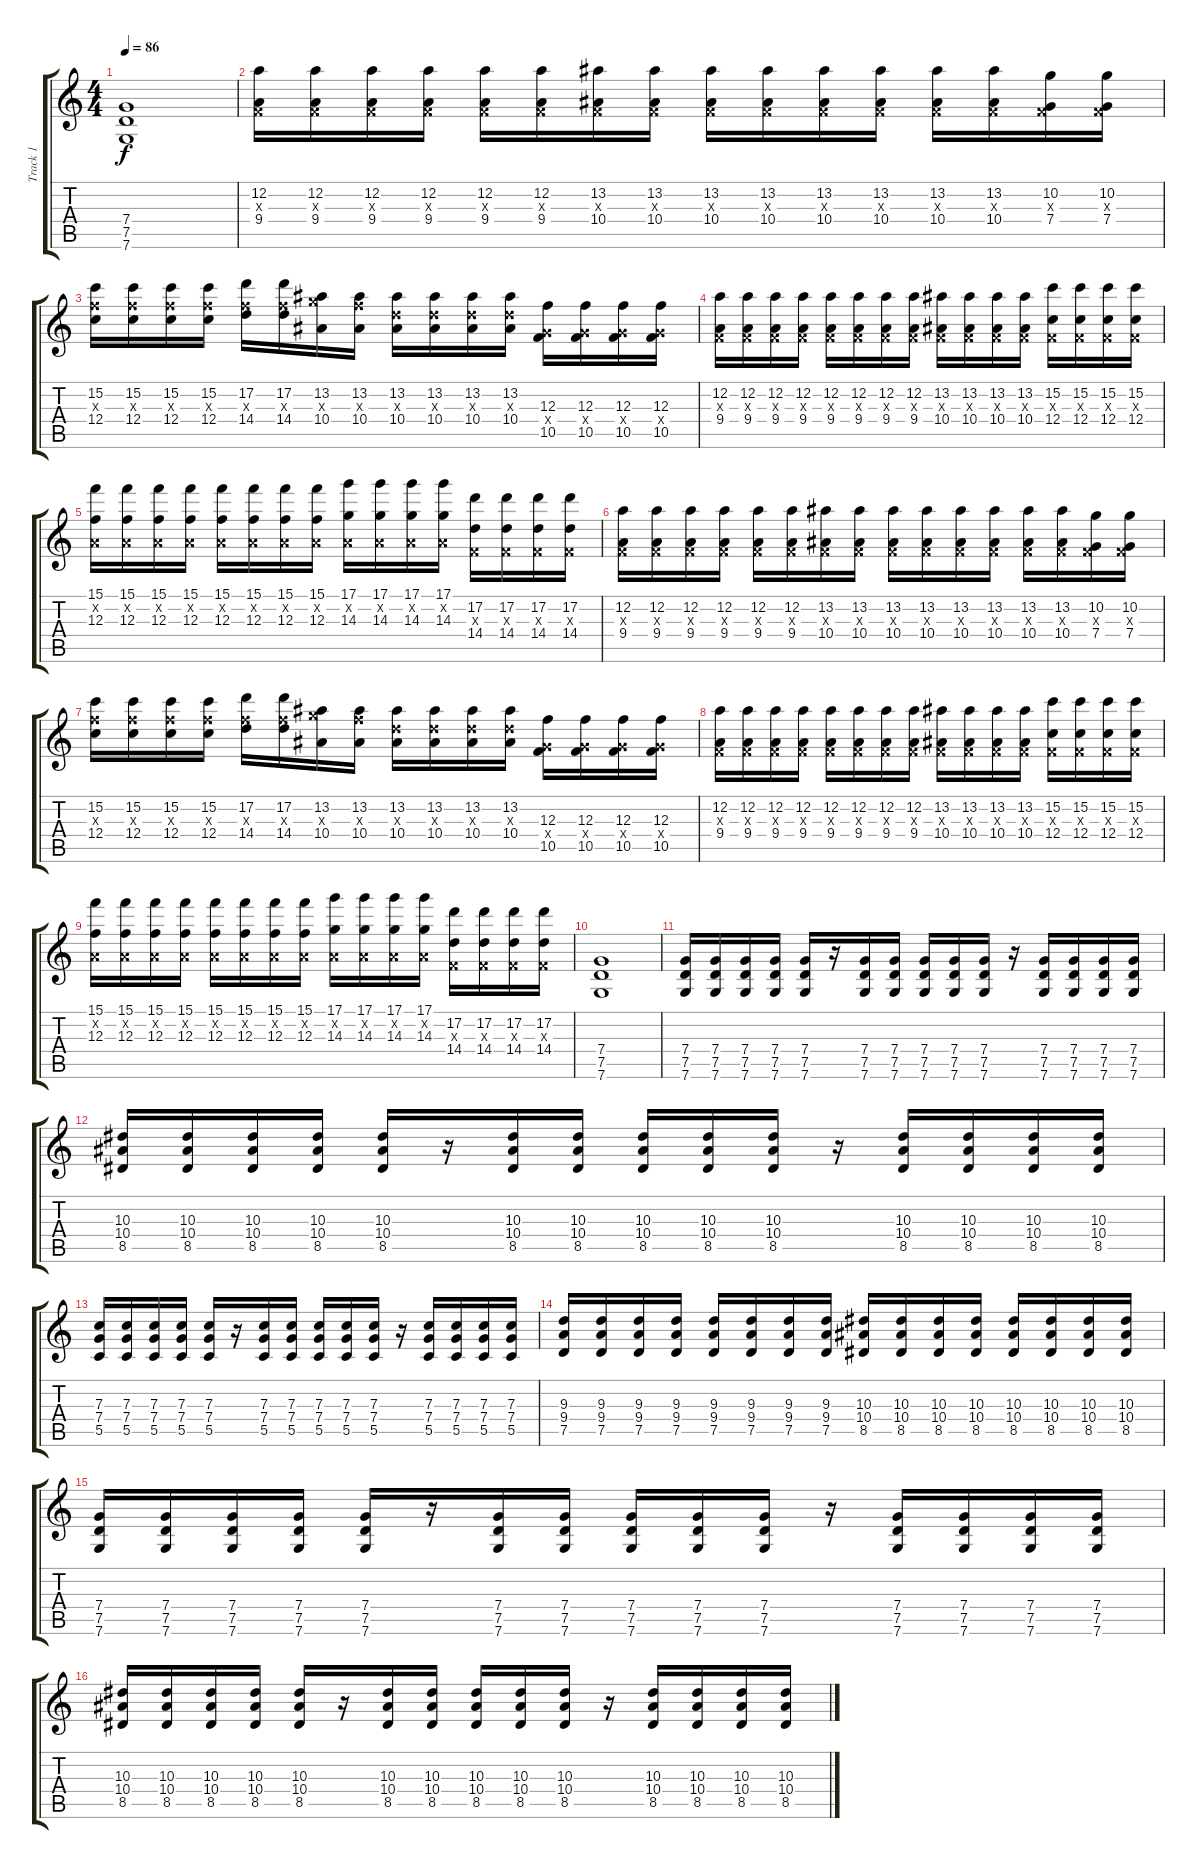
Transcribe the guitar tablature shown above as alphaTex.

\track ("Track 1" "Track 1") {instrument overdrivenguitar}
\staff {score tabs}
\tuning (D4 A3 F3 C3 G2 C2) {hide}
\ts (4 4)
\tempo 86
\clef g2
\ks c
(7.4 7.5 7.6).1{dy f} |
(12.2 0.3{x} 9.4).16 (12.2 0.3{x} 9.4).16 (12.2 0.3{x} 9.4).16 (12.2 0.3{x} 9.4).16 (12.2 0.3{x} 9.4).16 (12.2 0.3{x} 9.4).16 (13.2 0.3{x} 10.4).16 (13.2 0.3{x} 10.4).16 (13.2 0.3{x} 10.4).16 (13.2 0.3{x} 10.4).16 (13.2 0.3{x} 10.4).16 (13.2 0.3{x} 10.4).16 (13.2 0.3{x} 10.4).16 (13.2 0.3{x} 10.4).16 (10.2 0.3{x} 7.4).16 (10.2 0.3{x} 7.4).16 |
(15.2 12.3{x} 12.4).16 (15.2 12.3{x} 12.4).16 (15.2 12.3{x} 12.4).16 (15.2 12.3{x} 12.4).16 (17.2 12.3{x} 14.4).16 (17.2 12.3{x} 14.4).16 (13.2 14.3{x} 10.4).16 (13.2 12.3{x} 10.4).16 (13.2 9.3{x} 10.4).16 (13.2 9.3{x} 10.4).16 (13.2 9.3{x} 10.4).16 (13.2 9.3{x} 10.4).16 (12.3 7.4{x} 10.5).16 (12.3 7.4{x} 10.5).16 (12.3 7.4{x} 10.5).16 (12.3 7.4{x} 10.5).16 |
(12.2 0.3{x} 9.4).16 (12.2 0.3{x} 9.4).16 (12.2 0.3{x} 9.4).16 (12.2 0.3{x} 9.4).16 (12.2 0.3{x} 9.4).16 (12.2 0.3{x} 9.4).16 (12.2 0.3{x} 9.4).16 (12.2 0.3{x} 9.4).16 (13.2 0.3{x} 10.4).16 (13.2 0.3{x} 10.4).16 (13.2 0.3{x} 10.4).16 (13.2 0.3{x} 10.4).16 (15.2 0.3{x} 12.4).16 (15.2 0.3{x} 12.4).16 (15.2 0.3{x} 12.4).16 (15.2 0.3{x} 12.4).16 |
(15.1 0.2{x} 12.3).16 (15.1 0.2{x} 12.3).16 (15.1 0.2{x} 12.3).16 (15.1 0.2{x} 12.3).16 (15.1 0.2{x} 12.3).16 (15.1 0.2{x} 12.3).16 (15.1 0.2{x} 12.3).16 (15.1 0.2{x} 12.3).16 (17.1 0.2{x} 14.3).16 (17.1 0.2{x} 14.3).16 (17.1 0.2{x} 14.3).16 (17.1 0.2{x} 14.3).16 (17.2 0.3{x} 14.4).16 (17.2 0.3{x} 14.4).16 (17.2 0.3{x} 14.4).16 (17.2 0.3{x} 14.4).16 |
(12.2 0.3{x} 9.4).16 (12.2 0.3{x} 9.4).16 (12.2 0.3{x} 9.4).16 (12.2 0.3{x} 9.4).16 (12.2 0.3{x} 9.4).16 (12.2 0.3{x} 9.4).16 (13.2 0.3{x} 10.4).16 (13.2 0.3{x} 10.4).16 (13.2 0.3{x} 10.4).16 (13.2 0.3{x} 10.4).16 (13.2 0.3{x} 10.4).16 (13.2 0.3{x} 10.4).16 (13.2 0.3{x} 10.4).16 (13.2 0.3{x} 10.4).16 (10.2 0.3{x} 7.4).16 (10.2 0.3{x} 7.4).16 |
(15.2 12.3{x} 12.4).16 (15.2 12.3{x} 12.4).16 (15.2 12.3{x} 12.4).16 (15.2 12.3{x} 12.4).16 (17.2 12.3{x} 14.4).16 (17.2 12.3{x} 14.4).16 (13.2 14.3{x} 10.4).16 (13.2 12.3{x} 10.4).16 (13.2 9.3{x} 10.4).16 (13.2 9.3{x} 10.4).16 (13.2 9.3{x} 10.4).16 (13.2 9.3{x} 10.4).16 (12.3 7.4{x} 10.5).16 (12.3 7.4{x} 10.5).16 (12.3 7.4{x} 10.5).16 (12.3 7.4{x} 10.5).16 |
(12.2 0.3{x} 9.4).16 (12.2 0.3{x} 9.4).16 (12.2 0.3{x} 9.4).16 (12.2 0.3{x} 9.4).16 (12.2 0.3{x} 9.4).16 (12.2 0.3{x} 9.4).16 (12.2 0.3{x} 9.4).16 (12.2 0.3{x} 9.4).16 (13.2 0.3{x} 10.4).16 (13.2 0.3{x} 10.4).16 (13.2 0.3{x} 10.4).16 (13.2 0.3{x} 10.4).16 (15.2 0.3{x} 12.4).16 (15.2 0.3{x} 12.4).16 (15.2 0.3{x} 12.4).16 (15.2 0.3{x} 12.4).16 |
(15.1 0.2{x} 12.3).16 (15.1 0.2{x} 12.3).16 (15.1 0.2{x} 12.3).16 (15.1 0.2{x} 12.3).16 (15.1 0.2{x} 12.3).16 (15.1 0.2{x} 12.3).16 (15.1 0.2{x} 12.3).16 (15.1 0.2{x} 12.3).16 (17.1 0.2{x} 14.3).16 (17.1 0.2{x} 14.3).16 (17.1 0.2{x} 14.3).16 (17.1 0.2{x} 14.3).16 (17.2 0.3{x} 14.4).16 (17.2 0.3{x} 14.4).16 (17.2 0.3{x} 14.4).16 (17.2 0.3{x} 14.4).16 |
(7.4 7.5 7.6).1 |
(7.4 7.5 7.6).16{volume 5} (7.4 7.5 7.6).16 (7.4 7.5 7.6).16 (7.4 7.5 7.6).16 (7.4 7.5 7.6).16 r.16 (7.4 7.5 7.6).16 (7.4 7.5 7.6).16 (7.4 7.5 7.6).16 (7.4 7.5 7.6).16 (7.4 7.5 7.6).16 r.16 (7.4 7.5 7.6).16 (7.4 7.5 7.6).16 (7.4 7.5 7.6).16 (7.4 7.5 7.6).16 |
(10.3 10.4 8.5).16 (10.3 10.4 8.5).16 (10.3 10.4 8.5).16 (10.3 10.4 8.5).16 (10.3 10.4 8.5).16 r.16 (10.3 10.4 8.5).16 (10.3 10.4 8.5).16 (10.3 10.4 8.5).16 (10.3 10.4 8.5).16 (10.3 10.4 8.5).16 r.16 (10.3 10.4 8.5).16 (10.3 10.4 8.5).16 (10.3 10.4 8.5).16 (10.3 10.4 8.5).16 |
(7.3 7.4 5.5).16 (7.3 7.4 5.5).16 (7.3 7.4 5.5).16 (7.3 7.4 5.5).16 (7.3 7.4 5.5).16 r.16 (7.3 7.4 5.5).16 (7.3 7.4 5.5).16 (7.3 7.4 5.5).16 (7.3 7.4 5.5).16 (7.3 7.4 5.5).16 r.16 (7.3 7.4 5.5).16 (7.3 7.4 5.5).16 (7.3 7.4 5.5).16 (7.3 7.4 5.5).16 |
(9.3 9.4 7.5).16 (9.3 9.4 7.5).16 (9.3 9.4 7.5).16 (9.3 9.4 7.5).16 (9.3 9.4 7.5).16 (9.3 9.4 7.5).16 (9.3 9.4 7.5).16 (9.3 9.4 7.5).16 (10.3 10.4 8.5).16 (10.3 10.4 8.5).16 (10.3 10.4 8.5).16 (10.3 10.4 8.5).16 (10.3 10.4 8.5).16 (10.3 10.4 8.5).16 (10.3 10.4 8.5).16 (10.3 10.4 8.5).16 |
(7.4 7.5 7.6).16{volume 10} (7.4 7.5 7.6).16 (7.4 7.5 7.6).16 (7.4 7.5 7.6).16 (7.4 7.5 7.6).16 r.16 (7.4 7.5 7.6).16 (7.4 7.5 7.6).16 (7.4 7.5 7.6).16 (7.4 7.5 7.6).16 (7.4 7.5 7.6).16 r.16 (7.4 7.5 7.6).16 (7.4 7.5 7.6).16 (7.4 7.5 7.6).16 (7.4 7.5 7.6).16 |
(10.3 10.4 8.5).16 (10.3 10.4 8.5).16 (10.3 10.4 8.5).16 (10.3 10.4 8.5).16 (10.3 10.4 8.5).16 r.16 (10.3 10.4 8.5).16 (10.3 10.4 8.5).16 (10.3 10.4 8.5).16 (10.3 10.4 8.5).16 (10.3 10.4 8.5).16 r.16 (10.3 10.4 8.5).16 (10.3 10.4 8.5).16 (10.3 10.4 8.5).16 (10.3 10.4 8.5).16
